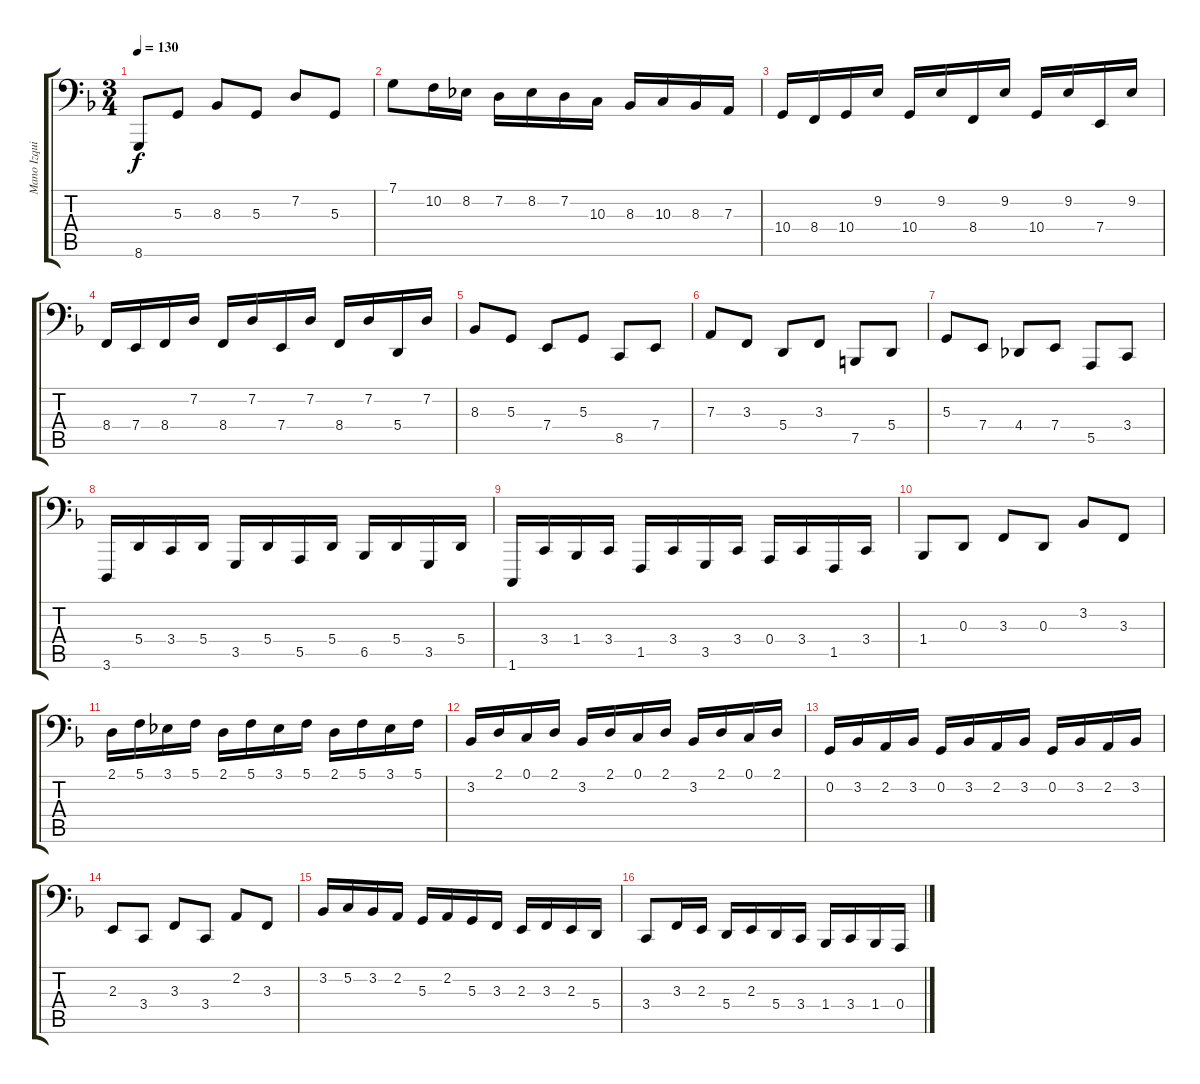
\track ("Mano Izquierda" "Mano Izqui") {instrument acousticgrandpiano}
\staff {score tabs}
\tuning (C3 G2 D2 A1 E1 B0) {hide}
\ts (3 4)
\tempo 130
\clef f4
\ks dminor
8.6.8{dy f} 5.3.8 8.3.8 5.3.8 7.2.8 5.3.8 |
7.1.8 10.2.16 8.2.16 7.2.16 8.2.16 7.2.16 10.3.16 8.3.16 10.3.16 8.3.16 7.3.16 |
10.4.16 8.4.16 10.4.16 9.2.16 10.4.16 9.2.16 8.4.16 9.2.16 10.4.16 9.2.16 7.4.16 9.2.16 |
8.4.16 7.4.16 8.4.16 7.2.16 8.4.16 7.2.16 7.4.16 7.2.16 8.4.16 7.2.16 5.4.16 7.2.16 |
8.3.8 5.3.8 7.4.8 5.3.8 8.5.8 7.4.8 |
7.3.8 3.3.8 5.4.8 3.3.8 7.5.8 5.4.8 |
5.3.8 7.4.8 4.4.8 7.4.8 5.5.8 3.4.8 |
3.6.16 5.4.16 3.4.16 5.4.16 3.5.16 5.4.16 5.5.16 5.4.16 6.5.16 5.4.16 3.5.16 5.4.16 |
1.6.16 3.4.16 1.4.16 3.4.16 1.5.16 3.4.16 3.5.16 3.4.16 0.4.16 3.4.16 1.5.16 3.4.16 |
1.4.8 0.3.8 3.3.8 0.3.8 3.2.8 3.3.8 |
2.1.16 5.1.16 3.1.16 5.1.16 2.1.16 5.1.16 3.1.16 5.1.16 2.1.16 5.1.16 3.1.16 5.1.16 |
3.2.16 2.1.16 0.1.16 2.1.16 3.2.16 2.1.16 0.1.16 2.1.16 3.2.16 2.1.16 0.1.16 2.1.16 |
0.2.16 3.2.16 2.2.16 3.2.16 0.2.16 3.2.16 2.2.16 3.2.16 0.2.16 3.2.16 2.2.16 3.2.16 |
2.3.8 3.4.8 3.3.8 3.4.8 2.2.8 3.3.8 |
3.2.16 5.2.16 3.2.16 2.2.16 5.3.16 2.2.16 5.3.16 3.3.16 2.3.16 3.3.16 2.3.16 5.4.16 |
3.4.8 3.3.16 2.3.16 5.4.16 2.3.16 5.4.16 3.4.16 1.4.16 3.4.16 1.4.16 0.4.16
